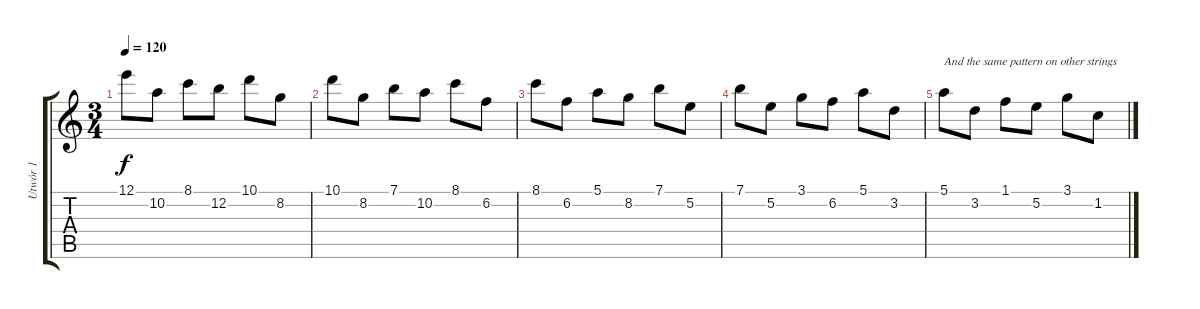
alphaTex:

\track ("Utwór 1" "Utwór 1") {instrument overdrivenguitar}
\staff {score tabs}
\tuning (E4 B3 G3 D3 A2 E2) {hide}
\ts (3 4)
\tempo 120
\clef g2
\ks c
12.1.8{dy f} 10.2.8 8.1.8 12.2.8 10.1.8 8.2.8 |
10.1.8 8.2.8 7.1.8 10.2.8 8.1.8 6.2.8 |
8.1.8 6.2.8 5.1.8 8.2.8 7.1.8 5.2.8 |
7.1.8 5.2.8 3.1.8 6.2.8 5.1.8 3.2.8 |
5.1.8{txt "And the same pattern on other strings"} 3.2.8 1.1.8 5.2.8 3.1.8 1.2.8
